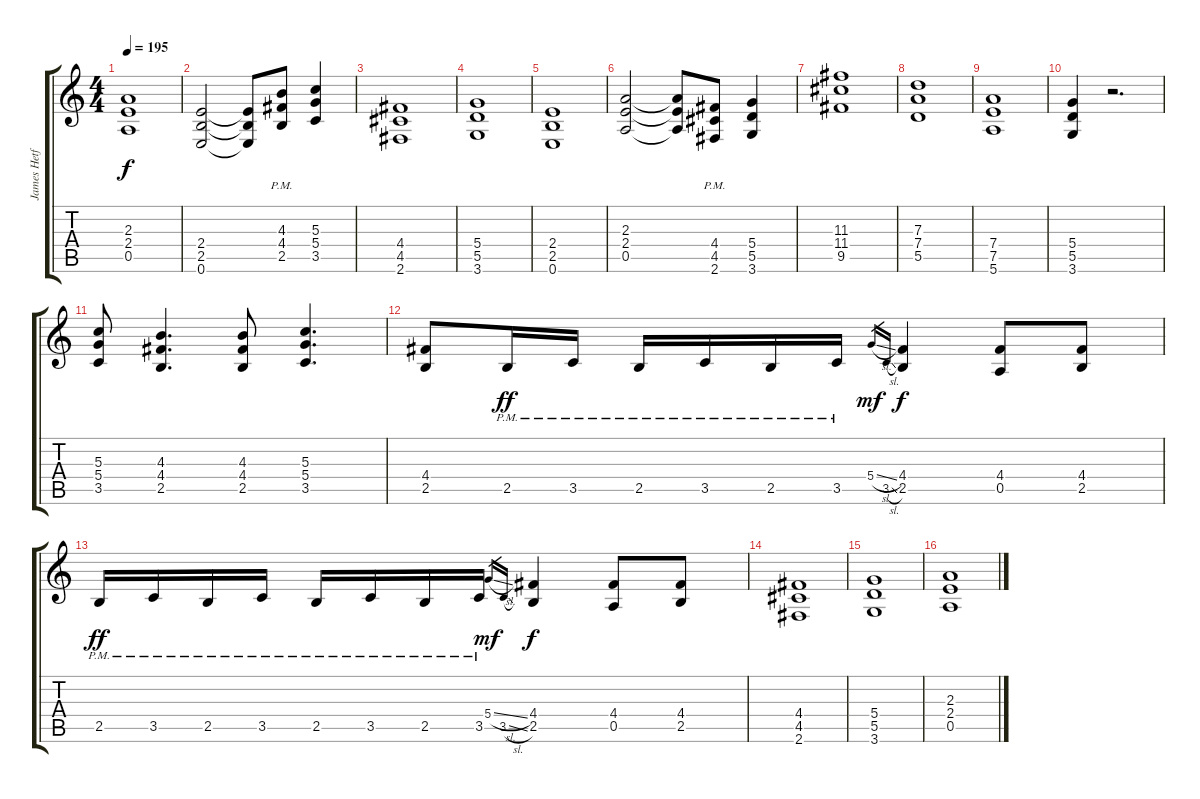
\track ("James Hetfield" "James Hetf") {instrument distortionguitar}
\staff {score tabs}
\tuning (E4 B3 G3 D3 A2 E2) {hide}
\ts (4 4)
\tempo 195
\clef g2
\ks c
(2.3 2.4 0.5).1{dy f} |
(2.4 2.5 0.6).2 (2.4{t} 2.5{t} 0.6{t}).8 (4.3{pm} 4.4{pm} 2.5{pm}).8 (5.3 5.4 3.5).4 |
(4.4 4.5 2.6).1 |
(5.4 5.5 3.6).1 |
(2.4 2.5 0.6).1 |
(2.3 2.4 0.5).2 (2.3{t} 2.4{t} 0.5{t}).8 (4.4{pm} 4.5{pm} 2.6{pm}).8 (5.4 5.5 3.6).4 |
(11.3 11.4 9.5).1 |
(7.3 7.4 5.5).1 |
(7.4 7.5 5.6).1 |
(5.4 5.5 3.6).4 r.2{d} |
(5.3 5.4 3.5).8 (4.3 4.4 2.5).4{d} (4.3 4.4 2.5).8 (5.3 5.4 3.5).4{d} |
(4.4 2.5).8 2.5{pm}.16{dy ff} 3.5{pm}.16 2.5{pm}.16 3.5{pm}.16 2.5{pm}.16 3.5{pm}.16 5.4{sl}.16{gr dy mf} 3.5{sl}.16{gr} (4.4 2.5).4{dy f} (4.4 0.5).8 (4.4 2.5).8 |
2.5{pm}.16{dy ff} 3.5{pm}.16 2.5{pm}.16 3.5{pm}.16 2.5{pm}.16 3.5{pm}.16 2.5{pm}.16 3.5{pm}.16 5.4{sl}.16{gr dy mf} 3.5{sl}.16{gr} (4.4 2.5).4{dy f} (4.4 0.5).8 (4.4 2.5).8 |
(4.4 4.5 2.6).1 |
(5.4 5.5 3.6).1 |
(2.3 2.4 0.5).1
